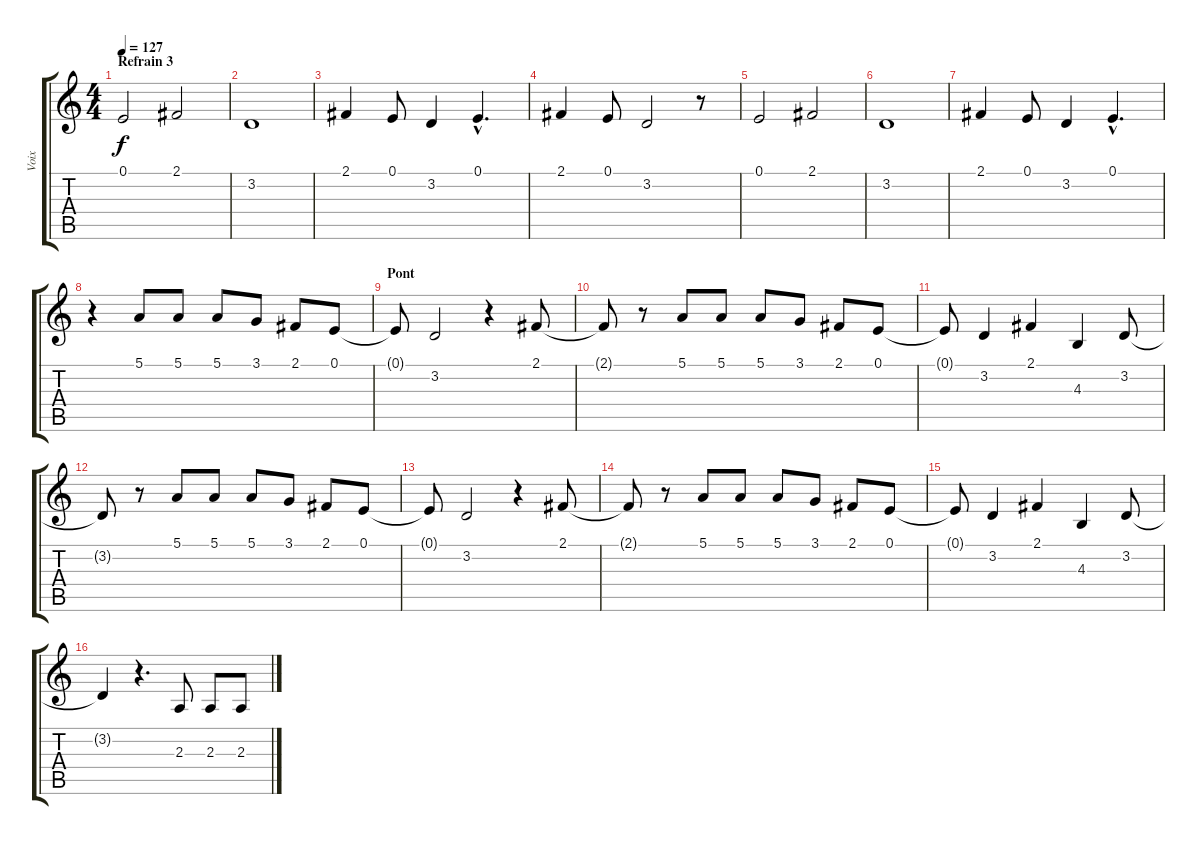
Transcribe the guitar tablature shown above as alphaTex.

\track ("Voix" "Voix") {instrument flute}
\staff {score tabs}
\tuning (E4 B3 G3 D3 A2 E2) {hide}
\ts (4 4)
\section ("" "Refrain 3")
\tempo 127
\clef g2
\ks c
0.1.2{dy f} 2.1.2 |
3.2.1 |
2.1.4 0.1.8 3.2.4 0.1{hac}.4{d} |
2.1.4 0.1.8 3.2.2 r.8 |
0.1.2 2.1.2 |
3.2.1 |
2.1.4 0.1.8 3.2.4 0.1{hac}.4{d} |
r.4 5.1.8 5.1.8 5.1.8 3.1.8 2.1.8 0.1.8 |
\section ("" "Pont")
0.1{t}.8 3.2.2 r.4 2.1.8 |
2.1{t}.8 r.8 5.1.8 5.1.8 5.1.8 3.1.8 2.1.8 0.1.8 |
0.1{t}.8 3.2.4 2.1.4 4.3.4 3.2.8 |
3.2{t}.8 r.8 5.1.8 5.1.8 5.1.8 3.1.8 2.1.8 0.1.8 |
0.1{t}.8 3.2.2 r.4 2.1.8 |
2.1{t}.8 r.8 5.1.8 5.1.8 5.1.8 3.1.8 2.1.8 0.1.8 |
0.1{t}.8 3.2.4 2.1.4 4.3.4 3.2.8 |
3.2{t}.4 r.4{d} 2.3.8 2.3.8 2.3.8
